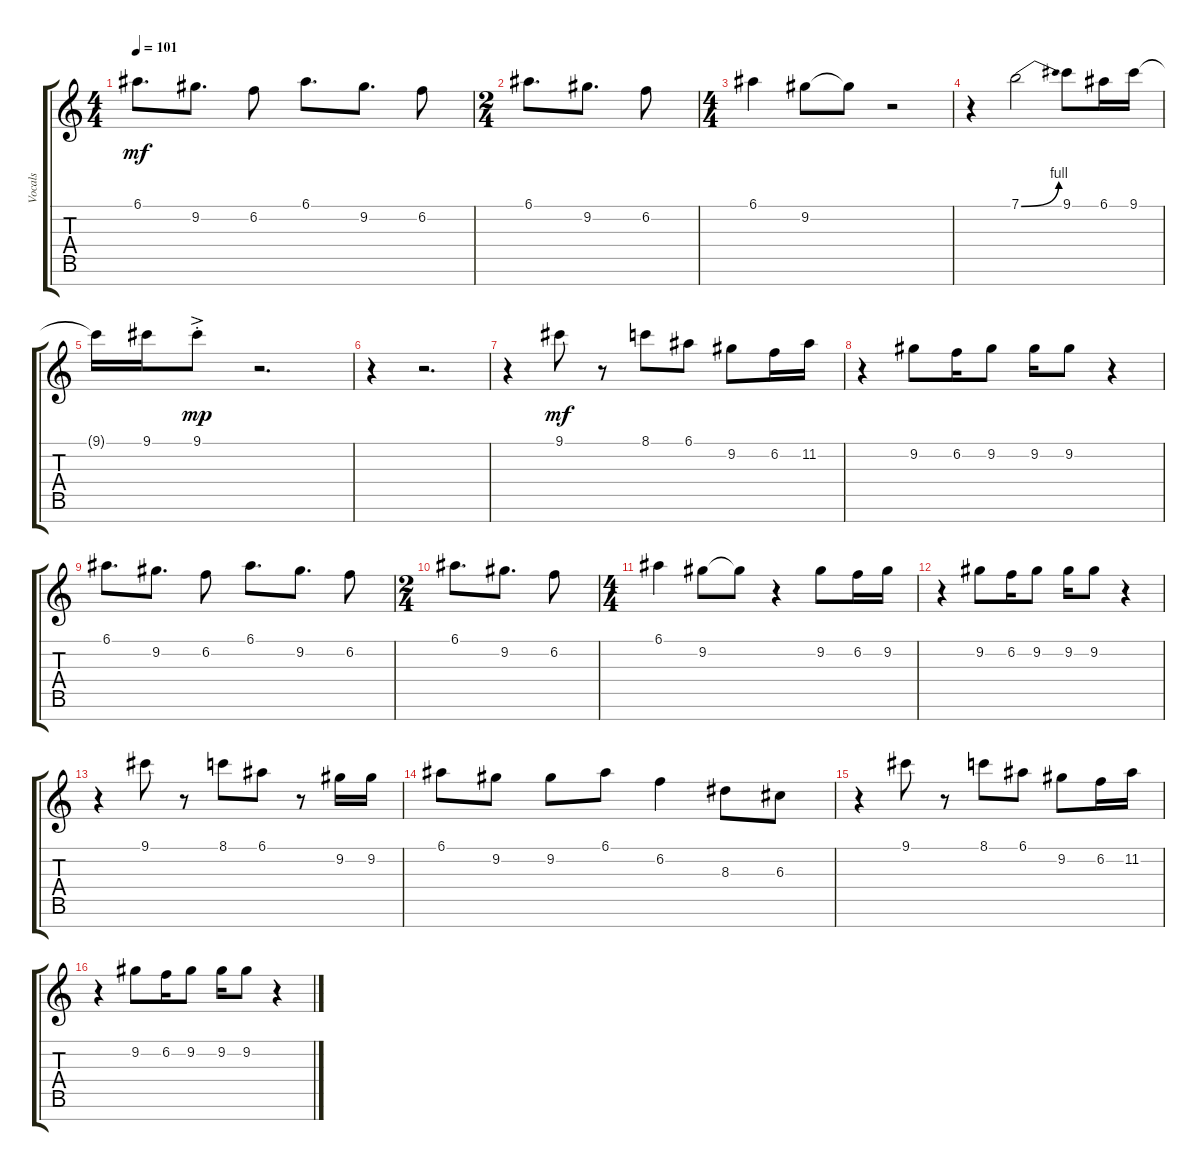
\track ("Vocals" "Vocals") {instrument electricguitarclean}
\staff {score tabs}
\tuning (E4 B3 G3 D3 A2 E2 B1) {hide}
\ts (4 4)
\tempo 101
\clef g2
\ks c
6.1.8{d dy mf} 9.2.8{d} 6.2.8 6.1.8{d} 9.2.8{d} 6.2.8 |
\ts (2 4)
6.1.8{d} 9.2.8{d} 6.2.8 |
\ts (4 4)
6.1.4 9.2.8 9.2{t}.8 r.2 |
r.4 7.1{be (bend 0 0 60 4)}.2 9.1.8 6.1.16 9.1.16 |
9.1{t}.16 9.1.16 9.1{ac st}.8{dy mp} r.2{d} |
r.4 r.2{d} |
r.4 9.1.8{dy mf} r.8 8.1.8 6.1.8 9.2.8 6.2.16 11.2.16 |
r.4 9.2.8 6.2.16 9.2.8 9.2.16 9.2.8 r.4 |
6.1.8{d} 9.2.8{d} 6.2.8 6.1.8{d} 9.2.8{d} 6.2.8 |
\ts (2 4)
6.1.8{d} 9.2.8{d} 6.2.8 |
\ts (4 4)
6.1.4 9.2.8 9.2{t}.8 r.4 9.2.8 6.2.16 9.2.16 |
r.4 9.2.8 6.2.16 9.2.8 9.2.16 9.2.8 r.4 |
r.4 9.1.8 r.8 8.1.8 6.1.8 r.8 9.2.16 9.2.16 |
6.1.8 9.2.8 9.2.8 6.1.8 6.2.4 8.3.8 6.3.8 |
r.4 9.1.8 r.8 8.1.8 6.1.8 9.2.8 6.2.16 11.2.16 |
r.4 9.2.8 6.2.16 9.2.8 9.2.16 9.2.8 r.4
